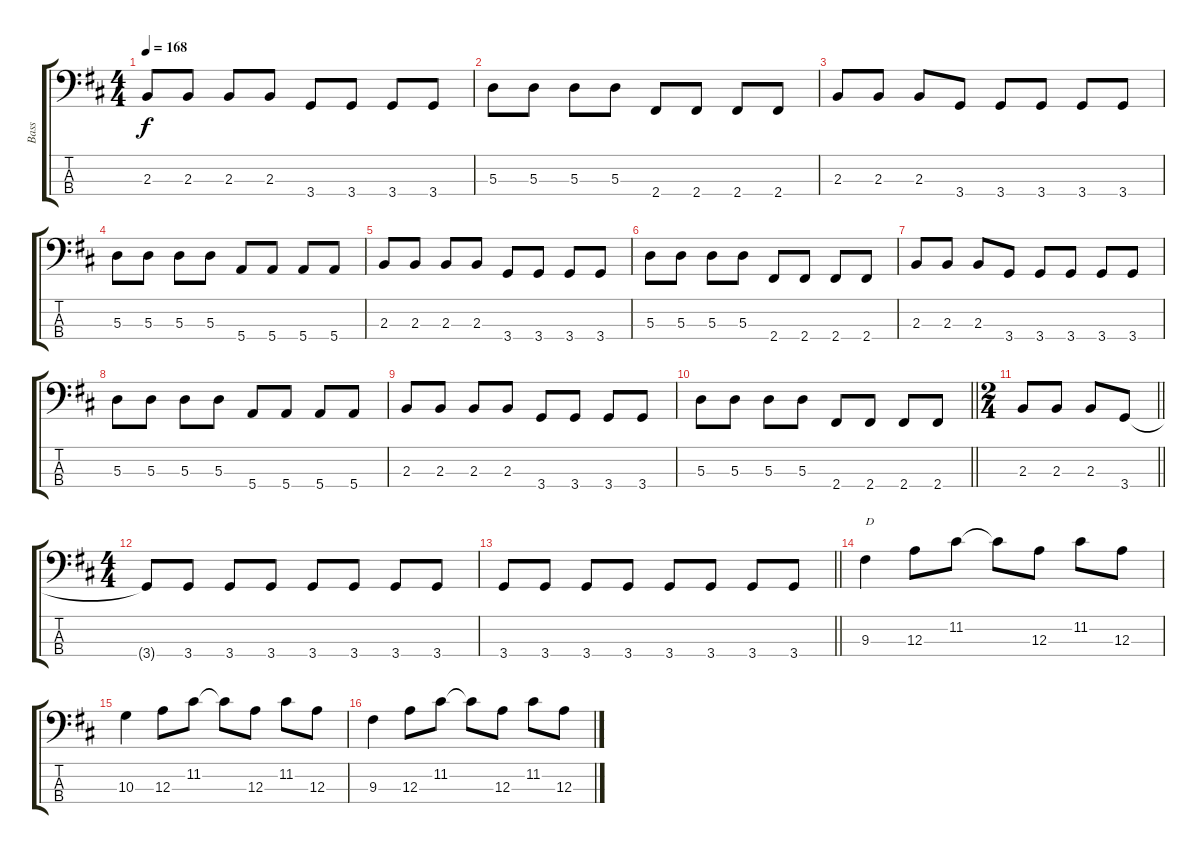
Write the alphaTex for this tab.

\track ("Bass" "Bass") {instrument electricbasspick}
\staff {score tabs}
\tuning (G2 D2 A1 E1) {hide}
\ts (4 4)
\tempo 168
\clef f4
\ks d
2.3.8{dy f} 2.3.8 2.3.8 2.3.8 3.4.8 3.4.8 3.4.8 3.4.8 |
5.3.8 5.3.8 5.3.8 5.3.8 2.4.8 2.4.8 2.4.8 2.4.8 |
2.3.8 2.3.8 2.3.8 3.4.8 3.4.8 3.4.8 3.4.8 3.4.8 |
5.3.8 5.3.8 5.3.8 5.3.8 5.4.8 5.4.8 5.4.8 5.4.8 |
2.3.8 2.3.8 2.3.8 2.3.8 3.4.8 3.4.8 3.4.8 3.4.8 |
5.3.8 5.3.8 5.3.8 5.3.8 2.4.8 2.4.8 2.4.8 2.4.8 |
2.3.8 2.3.8 2.3.8 3.4.8 3.4.8 3.4.8 3.4.8 3.4.8 |
5.3.8 5.3.8 5.3.8 5.3.8 5.4.8 5.4.8 5.4.8 5.4.8 |
2.3.8 2.3.8 2.3.8 2.3.8 3.4.8 3.4.8 3.4.8 3.4.8 |
\barLineRight lightlight
5.3.8 5.3.8 5.3.8 5.3.8 2.4.8 2.4.8 2.4.8 2.4.8 |
\ts (2 4)
\barLineRight lightlight
2.3.8 2.3.8 2.3.8 3.4.8 |
\ts (4 4)
3.4{t}.8 3.4.8 3.4.8 3.4.8 3.4.8 3.4.8 3.4.8 3.4.8 |
\barLineRight lightlight
3.4.8 3.4.8 3.4.8 3.4.8 3.4.8 3.4.8 3.4.8 3.4.8 |
9.3.4{txt "D"} 12.3.8 11.2.8 11.2{t}.8 12.3.8 11.2.8 12.3.8 |
10.3.4 12.3.8 11.2.8 11.2{t}.8 12.3.8 11.2.8 12.3.8 |
9.3.4 12.3.8 11.2.8 11.2{t}.8 12.3.8 11.2.8 12.3.8
